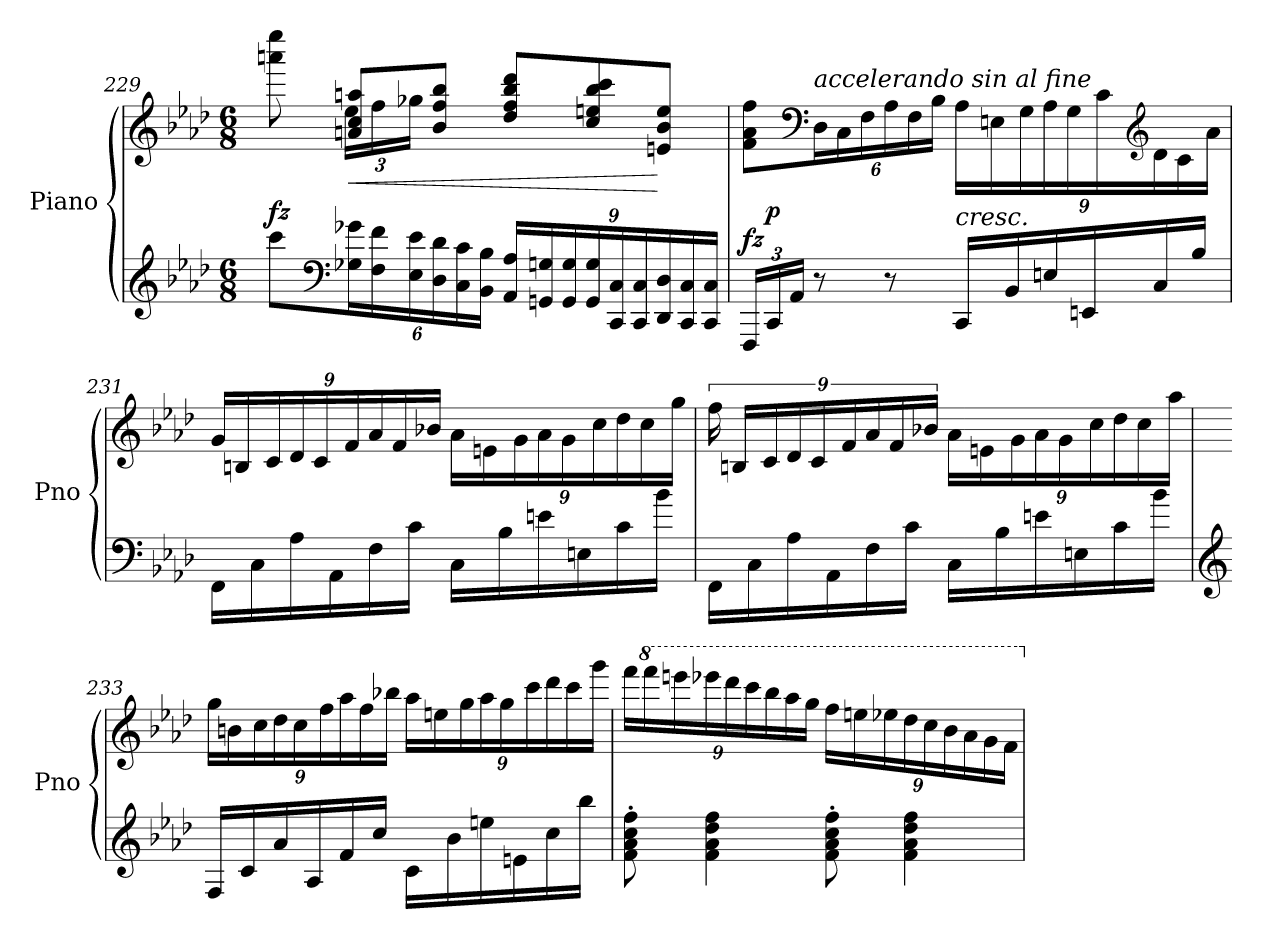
**kern	**kern	**dynam
*part1	*part1	*part1
*staff2	*staff1	*staff1/2
*I"Piano	*	*
*I'Pno	*	*
*clefG2	*clefG2	*
*k[b-e-a-d-]	*k[b-e-a-d-]	*
*M6/8	*M6/8	*
=229	=229	=229
*	*^	*
!	!	!	!LO:DY:a=2
8ccc\L	8aaan\ 8eeee-\	8reyy	fz
*clefF4	*	*	*
*Xbrackettup	*	*	*
!	!	!	!LO:HP:b
*	*	*Xbrackettup	*
24G-X\ 24g-X\L	8an/ 8cc/ 8aa/L	24ee-\LL	<
24F\ 24f\	.	24ff\	.
24E-\ 24e-\	.	24gg-X\JJ	.
24D-\ 24d-\	8b-/ 8ff/ 8bb-/J	2rAyy	.
24C\ 24c\	.	.	.
24BB-\ 24B-\JJ	.	.	.
24AA-/ 24A-/LL	8dd-/ 8ff/ 8bb-/ 8ddd-/L	.	.
24GGn/ 24Gn/	.	.	.
24GG/ 24G/	.	.	.
24GG/ 24G/	8cc/ 8een/ 8bb-/ 8ccc/	.	.
24CC/ 24C/	.	.	.
24CC/ 24C/	.	.	.
24DD-/ 24D-/	8en/ 8b-/ 8ee/J	.	[
24CC/ 24C/	.	.	.
24CC/ 24C/JJ	.	.	.
*	*v	*v	*
!!LO:LB:g=z
=230	=230	=230
!	!	!LO:DY:a=2
24FFF/LL	8f\ 8a-\ 8ff\L	fz
!	!	!LO:DY:a=2
24CC/	.	p
24AA-/JJ	.	.
*	*clefF4	*
!	!LO:TX:a:i:t=accelerando sin al fine	!
8r	24D-\L	.
.	24C\	.
.	24F\	.
8r	24A-\	.
.	24F\	.
.	24B-\JJ	.
!LO:TX:a:i:t=cresc.	!	!
16CC/LL	24A-\LL	.
.	24En\	.
16BB-/	.	.
.	24G\	.
16En/	24A-\	.
.	24G\	.
16EEn/	.	.
.	24c\	.
*	*clefG2	*
16C/	24d-\	.
.	24c\	.
16B-/JJ	.	.
.	24a-\JJ	.
=231	=231	=231
16FF\LL	24g/LL	.
.	24Bn/	.
16C\	.	.
.	24c/	.
16A-\	24d-/	.
.	24c/	.
16AA-\	.	.
.	24f/	.
16F\	24a-/	.
.	24f/	.
16c\JJ	.	.
.	24b-X/JJ	.
16C\LL	24a-\LL	.
.	24en\	.
16B-\	.	.
.	24g\	.
16en\	24a-\	.
.	24g\	.
16En\	.	.
.	24cc\	.
16c\	24dd-\	.
.	24cc\	.
16b-\JJ	.	.
.	24gg\JJ	.
!!LO:LB:g=z
=232	=232	=232
*	*brackettup	*
16FF\LL	24ff\	.
.	24Bn/LL	.
16C\	.	.
.	24c/	.
*	*Xbrackettup	*
16A-\	24d-/	.
.	24c/	.
16AA-\	.	.
.	24f/	.
16F\	24a-/	.
.	24f/	.
16c\JJ	.	.
.	24b-X/JJ	.
16C\LL	24a-\LL	.
.	24en\	.
16B-\	.	.
.	24g\	.
16en\	24a-\	.
.	24g\	.
16En\	.	.
.	24cc\	.
16c\	24dd-\	.
.	24cc\	.
16b-\JJ	.	.
.	24aa-\JJ	.
=233	=233	=233
*clefG2	*	*
16F/LL	24gg\LL	.
.	24bn\	.
16c/	.	.
.	24cc\	.
16a-/	24dd-\	.
.	24cc\	.
16A-/	.	.
.	24ff\	.
16f/	24aa-\	.
.	24ff\	.
16cc/JJ	.	.
.	24bb-X\JJ	.
16c\LL	24aa-\LL	.
.	24een\	.
16b-\	.	.
.	24gg\	.
16een\	24aa-\	.
.	24gg\	.
16en\	.	.
.	24ccc\	.
16cc\	24ddd-\	.
.	24ccc\	.
16bb-\JJ	.	.
.	24ggg\JJ	.
!!LO:PB:g=z
=234	=234	=234
8f\' 8a-\' 8cc\' 8ff\'	24fff\LL	.
*	*8va	*
.	24ffff\	.
.	24eeeen\	.
4f\ 4a-\ 4dd-\ 4ff\	24eeee-X\	.
.	24dddd-\	.
.	24cccc\	.
.	24bbb-\	.
.	24aaa-\	.
.	24ggg\JJ	.
8f\' 8a-\' 8cc\' 8ff\'	24fff\LL	.
.	24eeen\	.
.	24eee-X\	.
4f\ 4a-\ 4dd-\ 4ff\	24ddd-\	.
.	24ccc\	.
.	24bb-\	.
.	24aa-\	.
.	24gg\	.
.	24ff\JJ	.
*	*X8va	*
=	=	=
*-	*-	*-
